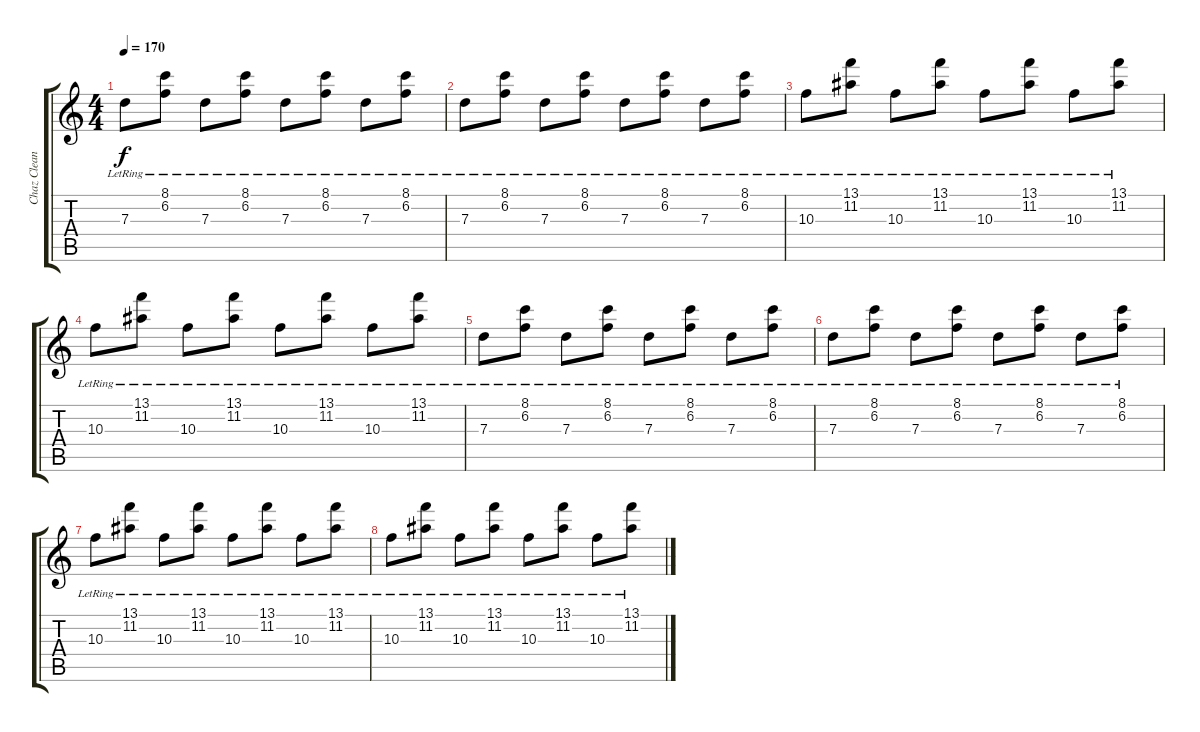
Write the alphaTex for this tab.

\track ("Chaz Clean" "Chaz Clean") {instrument electricguitarjazz}
\staff {score tabs}
\tuning (E4 B3 G3 D3 A2 D2) {hide}
\ts (4 4)
\tempo 170
\clef g2
\ks c
7.3{lr}.8{dy f} (8.1{lr} 6.2{lr}).8 7.3{lr}.8 (8.1{lr} 6.2{lr}).8 7.3{lr}.8 (8.1{lr} 6.2{lr}).8 7.3{lr}.8 (8.1{lr} 6.2{lr}).8 |
7.3{lr}.8 (8.1{lr} 6.2{lr}).8 7.3{lr}.8 (8.1{lr} 6.2{lr}).8 7.3{lr}.8 (8.1{lr} 6.2{lr}).8 7.3{lr}.8 (8.1{lr} 6.2{lr}).8 |
10.3{lr}.8 (13.1{lr} 11.2{lr}).8 10.3{lr}.8 (13.1{lr} 11.2{lr}).8 10.3{lr}.8 (13.1{lr} 11.2{lr}).8 10.3{lr}.8 (13.1{lr} 11.2{lr}).8 |
10.3{lr}.8 (13.1{lr} 11.2{lr}).8 10.3{lr}.8 (13.1{lr} 11.2{lr}).8 10.3{lr}.8 (13.1{lr} 11.2{lr}).8 10.3{lr}.8 (13.1{lr} 11.2{lr}).8 |
7.3{lr}.8 (8.1{lr} 6.2{lr}).8 7.3{lr}.8 (8.1{lr} 6.2{lr}).8 7.3{lr}.8 (8.1{lr} 6.2{lr}).8 7.3{lr}.8 (8.1{lr} 6.2{lr}).8 |
7.3{lr}.8 (8.1{lr} 6.2{lr}).8 7.3{lr}.8 (8.1{lr} 6.2{lr}).8 7.3{lr}.8 (8.1{lr} 6.2{lr}).8 7.3{lr}.8 (8.1{lr} 6.2{lr}).8 |
10.3{lr}.8 (13.1{lr} 11.2{lr}).8 10.3{lr}.8 (13.1{lr} 11.2{lr}).8 10.3{lr}.8 (13.1{lr} 11.2{lr}).8 10.3{lr}.8 (13.1{lr} 11.2{lr}).8 |
10.3{lr}.8 (13.1{lr} 11.2{lr}).8 10.3{lr}.8 (13.1{lr} 11.2{lr}).8 10.3{lr}.8 (13.1{lr} 11.2{lr}).8 10.3{lr}.8 (13.1{lr} 11.2{lr}).8
